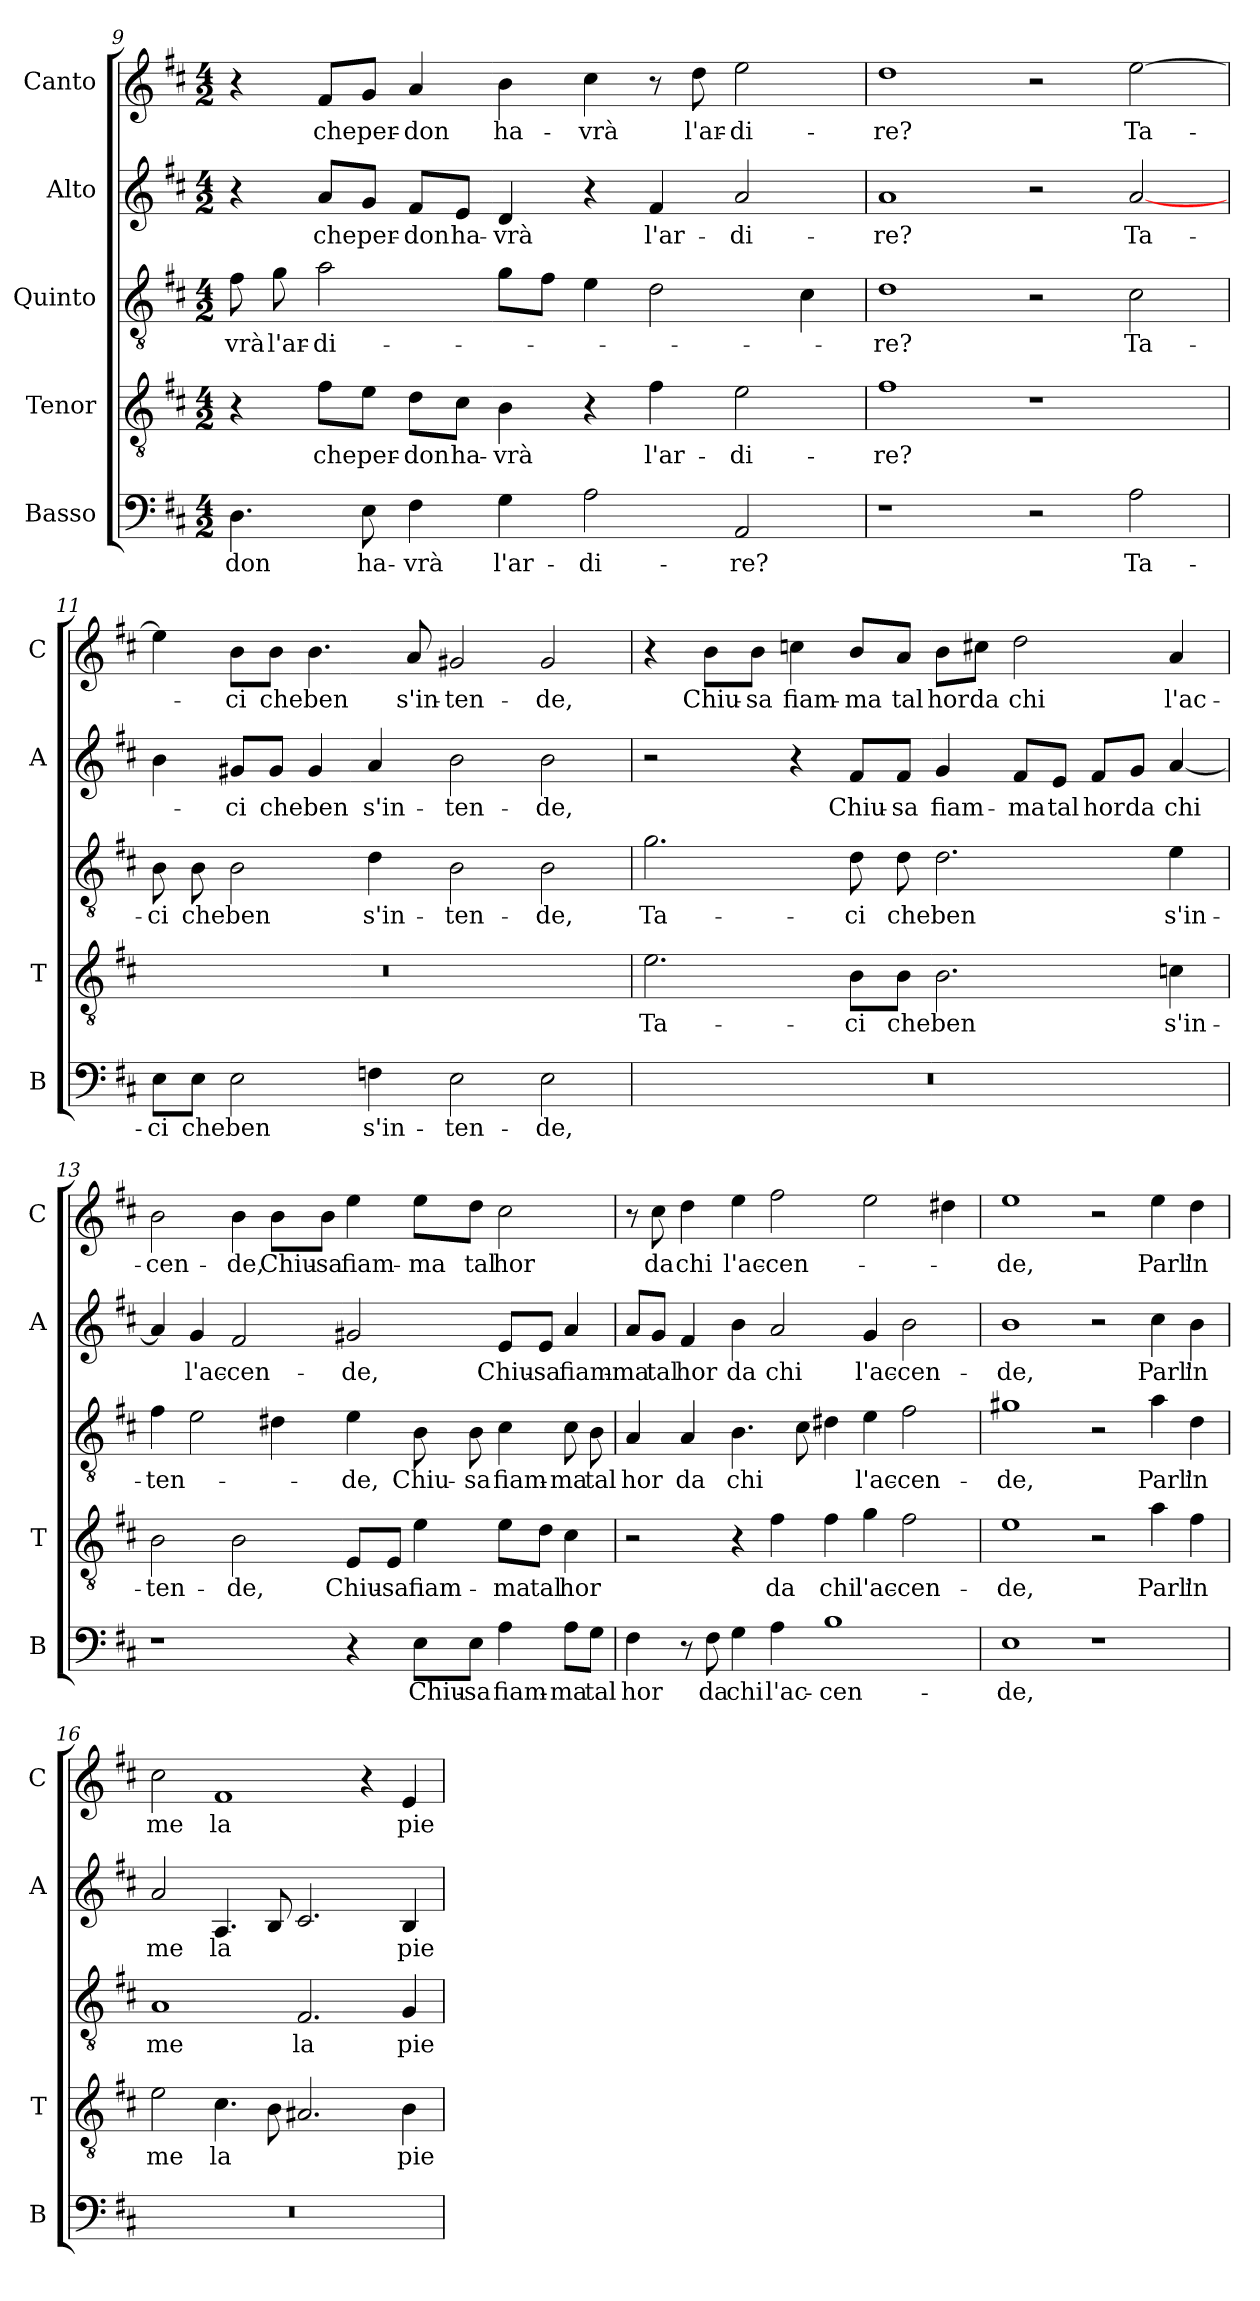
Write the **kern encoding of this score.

**kern	**text	**kern	**text	**kern	**text	**kern	**text	**kern	**text
*part5	*part5	*part4	*part4	*part3	*part3	*part2	*part2	*part1	*part1
*staff5	*staff5	*staff4	*staff4	*staff3	*staff3	*staff2	*staff2	*staff1	*staff1
*I"Basso	*	*I"Tenor	*	*I"Quinto	*	*I"Alto	*	*I"Canto	*
*I'B	*	*I'T	*	*	*	*I'A	*	*I'C	*
*clefF4	*	*clefGv2	*	*clefGv2	*	*clefG2	*	*clefG2	*
*k[f#c#]	*	*k[f#c#]	*	*k[f#c#]	*	*k[f#c#]	*	*k[f#c#]	*
*D:	*	*D:	*	*D:	*	*D:	*	*D:	*
*M4/2	*	*M4/2	*	*M4/2	*	*M4/2	*	*M4/2	*
=9	=9	=9	=9	=9	=9	=9	=9	=9	=9
!	!LO:LY:b	!	!	!	!LO:LY:b	!	!	!	!
4.D\	-don	4r	.	8f#\	-vrà	4r	.	4r	.
!	!	!	!	!	!LO:LY:b	!	!	!	!
.	.	.	.	8g\	l'ar-	.	.	.	.
!	!	!	!LO:LY:b	!	!LO:LY:b	!	!LO:LY:b	!	!LO:LY:b
.	.	8f#\L	che	2a\	-di-	8a/L	che	8f#/L	che
!	!LO:LY:b	!	!LO:LY:b	!	!	!	!LO:LY:b	!	!LO:LY:b
8E\	ha-	8e\J	per-	.	.	8g/J	per-	8g/J	per-
!	!LO:LY:b	!	!LO:LY:b	!	!	!	!LO:LY:b	!	!LO:LY:b
4F#\	-vrà	8d\L	-don	.	.	8f#/L	-don	4a/	-don
!	!	!	!LO:LY:b	!	!	!	!LO:LY:b	!	!
.	.	8c#\J	ha-	.	.	8e/J	ha-	.	.
!	!LO:LY:b	!	!LO:LY:b	!	!	!	!LO:LY:b	!	!LO:LY:b
4G\	l'ar-	4B\	-vrà	8g\L	.	4d/	-vrà	4b\	ha-
.	.	.	.	8f#\J	.	.	.	.	.
!	!LO:LY:b	!	!	!	!	!	!	!	!LO:LY:b
2A\	-di-	4r	.	4e\	.	4r	.	4cc#\	-vrà
!	!	!	!LO:LY:b	!	!	!	!LO:LY:b	!	!
.	.	4f#\	l'ar-	2d\	.	4f#/	l'ar-	8r	.
!	!	!	!	!	!	!	!	!	!LO:LY:b
.	.	.	.	.	.	.	.	8dd\	l'ar-
!	!LO:LY:b	!	!LO:LY:b	!	!	!	!LO:LY:b	!	!LO:LY:b
2AA/	-re?	2e\	-di-	.	.	2a/	-di-	2ee\	-di-
.	.	.	.	4c#\	.	.	.	.	.
=10	=10	=10	=10	=10	=10	=10	=10	=10	=10
!	!	!	!LO:LY:b	!	!LO:LY:b	!	!LO:LY:b	!	!LO:LY:b
1r	.	1f#	-re?	1d	-re?	1a	-re?	1dd	-re?
2r	.	1r	.	2r	.	2r	.	2r	.
!	!LO:LY:b	!	!	!	!LO:LY:b	!	!LO:LY:b	!	!LO:LY:b
2A\	Ta-	.	.	2c#\	Ta-	[2a/	Ta-	[2ee\	Ta-
!!LO:LB:g=z
=11	=11	=11	=11	=11	=11	=11	=11	=11	=11
!	!LO:LY:b	!	!	!	!LO:LY:b	!	!	!	!
8E\L	-ci	0r	.	8B\	-ci	4b\	.	4ee\]	.
!	!LO:LY:b	!	!	!	!LO:LY:b	!	!	!	!
8E\J	che	.	.	8B\	che	.	.	.	.
!	!LO:LY:b	!	!	!	!LO:LY:b	!	!LO:LY:b	!	!LO:LY:b
2E\	ben	.	.	2B\	ben	8g#X/L	-ci	8b\L	-ci
!	!	!	!	!	!	!	!LO:LY:b	!	!LO:LY:b
.	.	.	.	.	.	8g#/J	che	8b\J	che
!	!	!	!	!	!	!	!LO:LY:b	!	!LO:LY:b
.	.	.	.	.	.	4g#/	ben	4.b\	ben
!	!LO:LY:b	!	!	!	!LO:LY:b	!	!LO:LY:b	!	!
4Fn\	s'in-	.	.	4d\	s'in-	4a/	s'in-	.	.
!	!	!	!	!	!	!	!	!	!LO:LY:b
.	.	.	.	.	.	.	.	8a/	s'in-
!	!LO:LY:b	!	!	!	!LO:LY:b	!	!LO:LY:b	!	!LO:LY:b
2E\	-ten-	.	.	2B\	-ten-	2b\	-ten-	2g#X/	-ten-
!	!LO:LY:b	!	!	!	!LO:LY:b	!	!LO:LY:b	!	!LO:LY:b
2E\	-de,	.	.	2B\	-de,	2b\	-de,	2g#/	-de,
=12	=12	=12	=12	=12	=12	=12	=12	=12	=12
!	!	!	!LO:LY:b	!	!LO:LY:b	!	!	!	!
0r	.	2.e\	Ta-	2.g\	Ta-	2r	.	4r	.
!	!	!	!	!	!	!	!	!	!LO:LY:b
.	.	.	.	.	.	.	.	8b\L	Chiu-
!	!	!	!	!	!	!	!	!	!LO:LY:b
.	.	.	.	.	.	.	.	8b\J	-sa
!	!	!	!	!	!	!	!	!	!LO:LY:b
.	.	.	.	.	.	4r	.	4ccn\	fiam-
!	!	!	!LO:LY:b	!	!LO:LY:b	!	!LO:LY:b	!	!LO:LY:b
.	.	8B\L	-ci	8d\	-ci	8f#/L	Chiu-	8b/L	-ma
!	!	!	!LO:LY:b	!	!LO:LY:b	!	!LO:LY:b	!	!LO:LY:b
.	.	8B\J	che	8d\	che	8f#/J	-sa	8a/J	tal
!	!	!	!LO:LY:b	!	!LO:LY:b	!	!LO:LY:b	!	!LO:LY:b
.	.	2.B\	ben	2.d\	ben	4g/	fiam-	8b\L	hor
!	!	!	!	!	!	!	!	!	!LO:LY:b
.	.	.	.	.	.	.	.	8cc#X\J	da
!	!	!	!	!	!	!	!LO:LY:b	!	!LO:LY:b
.	.	.	.	.	.	8f#/L	-ma	2dd\	chi
!	!	!	!	!	!	!	!LO:LY:b	!	!
.	.	.	.	.	.	8e/J	tal	.	.
!	!	!	!	!	!	!	!LO:LY:b	!	!
.	.	.	.	.	.	8f#/L	hor	.	.
!	!	!	!	!	!	!	!LO:LY:b	!	!
.	.	.	.	.	.	8g/J	da	.	.
!	!	!	!LO:LY:b	!	!LO:LY:b	!	!LO:LY:b	!	!LO:LY:b
.	.	4cn\	s'in-	4e\	s'in-	[4a/	chi	4a/	l'ac-
!!LO:LB:g=z
=13	=13	=13	=13	=13	=13	=13	=13	=13	=13
!	!	!	!LO:LY:b	!	!LO:LY:b	!	!	!	!LO:LY:b
1r	.	2B\	-ten-	4f#\	-ten-	4a/]	.	2b\	-cen-
!	!	!	!	!	!	!	!LO:LY:b	!	!
.	.	.	.	2e\	.	4g/	l'ac-	.	.
!	!	!	!LO:LY:b	!	!	!	!LO:LY:b	!	!LO:LY:b
.	.	2B\	-de,	.	.	2f#/	-cen-	4b\	-de,
!	!	!	!	!	!	!	!	!	!LO:LY:b
.	.	.	.	4d#X\	.	.	.	8b\L	Chiu-
!	!	!	!	!	!	!	!	!	!LO:LY:b
.	.	.	.	.	.	.	.	8b\J	-sa
!	!	!	!LO:LY:b	!	!LO:LY:b	!	!LO:LY:b	!	!LO:LY:b
4r	.	8E/L	Chiu-	4e\	-de,	2g#X/	-de,	4ee\	fiam-
!	!	!	!LO:LY:b	!	!	!	!	!	!
.	.	8E/J	-sa	.	.	.	.	.	.
!	!LO:LY:b	!	!LO:LY:b	!	!LO:LY:b	!	!	!	!LO:LY:b
8E\L	Chiu-	4e\	fiam-	8B\	Chiu-	.	.	8ee\L	-ma
!	!LO:LY:b	!	!	!	!LO:LY:b	!	!	!	!LO:LY:b
8E\J	-sa	.	.	8B\	-sa	.	.	8dd\J	tal
!	!LO:LY:b	!	!LO:LY:b	!	!LO:LY:b	!	!LO:LY:b	!	!LO:LY:b
4A\	fiam-	8e\L	-ma	4c#\	fiam-	8e/L	Chiu-	2cc#\	hor
!	!	!	!LO:LY:b	!	!	!	!LO:LY:b	!	!
.	.	8d\J	tal	.	.	8e/J	-sa	.	.
!	!LO:LY:b	!	!LO:LY:b	!	!LO:LY:b	!	!LO:LY:b	!	!
8A\L	-ma	4c#\	hor	8c#\	-ma	4a/	fiam-	.	.
!	!LO:LY:b	!	!	!	!LO:LY:b	!	!	!	!
8G\J	tal	.	.	8B\	tal	.	.	.	.
=14	=14	=14	=14	=14	=14	=14	=14	=14	=14
!	!LO:LY:b	!	!	!	!LO:LY:b	!	!LO:LY:b	!	!
4F#\	hor	2r	.	4A/	hor	8a/L	-ma	8r	.
!	!	!	!	!	!	!	!LO:LY:b	!	!LO:LY:b
.	.	.	.	.	.	8g/J	tal	8cc#\	da
!	!	!	!	!	!LO:LY:b	!	!LO:LY:b	!	!LO:LY:b
8r	.	.	.	4A/	da	4f#/	hor	4dd\	chi
!	!LO:LY:b	!	!	!	!	!	!	!	!
8F#\	da	.	.	.	.	.	.	.	.
!	!LO:LY:b	!	!	!	!LO:LY:b	!	!LO:LY:b	!	!LO:LY:b
4G\	chi	4r	.	4.B\	chi	4b\	da	4ee\	l'ac-
!	!LO:LY:b	!	!LO:LY:b	!	!	!	!LO:LY:b	!	!LO:LY:b
4A\	l'ac-	4f#\	da	.	.	2a/	chi	2ff#\	-cen-
.	.	.	.	8c#\	.	.	.	.	.
!	!LO:LY:b	!	!LO:LY:b	!	!	!	!	!	!
1B	-cen-	4f#\	chi	4d#X\	.	.	.	.	.
!	!	!	!LO:LY:b	!	!LO:LY:b	!	!LO:LY:b	!	!
.	.	4g\	l'ac-	4e\	l'ac-	4g/	l'ac-	2ee\	.
!	!	!	!LO:LY:b	!	!LO:LY:b	!	!LO:LY:b	!	!
.	.	2f#\	-cen-	2f#\	-cen-	2b\	-cen-	.	.
.	.	.	.	.	.	.	.	4dd#X\	.
=15	=15	=15	=15	=15	=15	=15	=15	=15	=15
!	!LO:LY:b	!	!LO:LY:b	!	!LO:LY:b	!	!LO:LY:b	!	!LO:LY:b
1E	-de,	1e	-de,	1g#X	-de,	1b	-de,	1ee	-de,
1r	.	2r	.	2r	.	2r	.	2r	.
!	!	!	!LO:LY:b	!	!LO:LY:b	!	!LO:LY:b	!	!LO:LY:b
.	.	4a\	Parl'	4a\	Parl'	4cc#\	Parl'	4ee\	Parl'
!	!	!	!LO:LY:b	!	!LO:LY:b	!	!LO:LY:b	!	!LO:LY:b
.	.	4f#\	in	4d\	in	4b\	in	4dd\	in
!!LO:PB:g=z
=16	=16	=16	=16	=16	=16	=16	=16	=16	=16
!	!	!	!LO:LY:b	!	!LO:LY:b	!	!LO:LY:b	!	!LO:LY:b
0r	.	2e\	me	1A	me	2a/	me	2cc#\	me
!	!	!	!LO:LY:b	!	!	!	!LO:LY:b	!	!LO:LY:b
.	.	4.c#\	la	.	.	4.A/	la	1f#	la
.	.	8B\	.	.	.	8B/	.	.	.
!	!	!	!	!	!LO:LY:b	!	!	!	!
.	.	2.A#X/	.	2.F#/	la	2.c#/	.	.	.
.	.	.	.	.	.	.	.	4r	.
!	!	!	!LO:LY:b	!	!LO:LY:b	!	!LO:LY:b	!	!LO:LY:b
.	.	4B\	pie-	4G/	pie-	4B/	pie-	4e/	pie-
=	=	=	=	=	=	=	=	=	=
*-	*-	*-	*-	*-	*-	*-	*-	*-	*-
